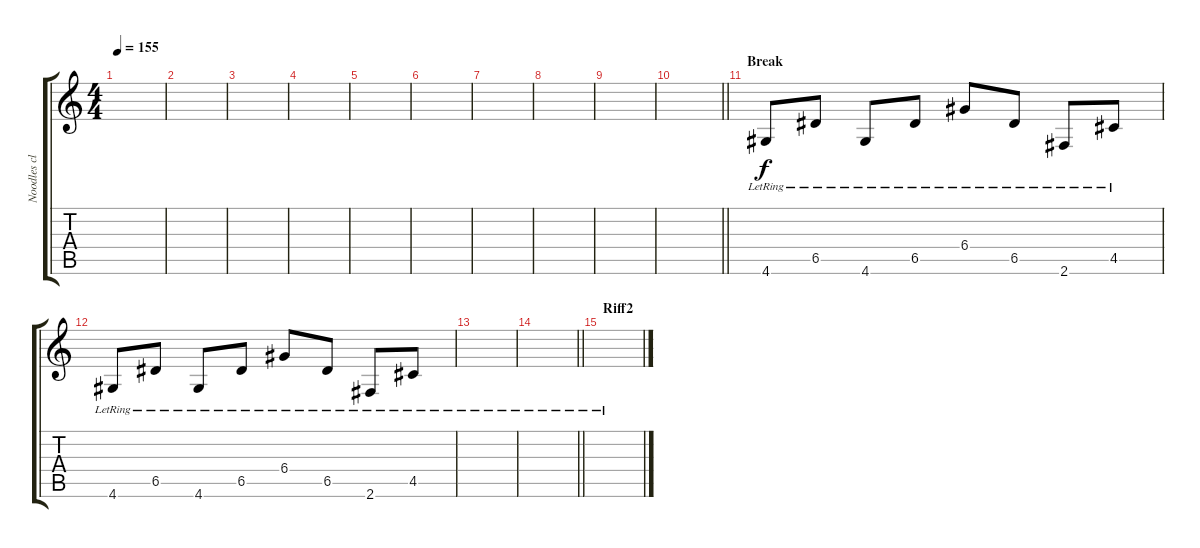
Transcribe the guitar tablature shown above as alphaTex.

\track ("Noodles clean" "Noodles cl") {instrument electricguitarclean}
\staff {score tabs}
\tuning (E4 B3 G3 D3 A2 E2) {hide}
\ts (4 4)
\tempo 155
\clef g2
\ks c
|
|
|
|
|
|
|
|
|
\barLineRight lightlight
|
\section ("" "Break")
4.6{lr}.8 6.5{lr}.8 4.6{lr}.8 6.5{lr}.8 6.4{lr}.8 6.5{lr}.8 2.6{lr}.8 4.5{lr}.8 |
4.6{lr}.8 6.5{lr}.8 4.6{lr}.8 6.5{lr}.8 6.4{lr}.8 6.5{lr}.8 2.6{lr}.8 4.5{lr}.8 |
|
\barLineRight lightlight
|
\section ("" "Riff2")
